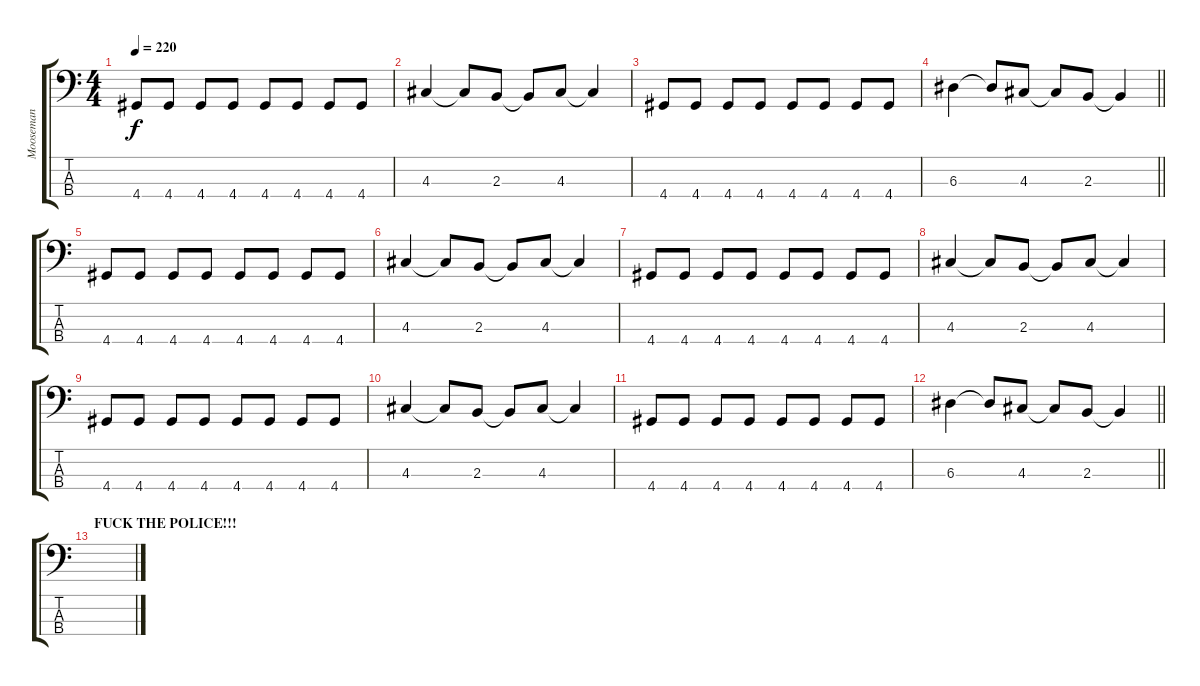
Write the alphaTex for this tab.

\track ("Mooseman" "Mooseman") {instrument electricbassfinger}
\staff {score tabs}
\tuning (G2 D2 A1 E1) {hide}
\ts (4 4)
\tempo 220
\clef f4
\ks c
4.4.8{dy f} 4.4.8 4.4.8 4.4.8 4.4.8 4.4.8 4.4.8 4.4.8 |
4.3.4 4.3{t}.8 2.3.8 2.3{t}.8 4.3.8 4.3{t}.4 |
4.4.8 4.4.8 4.4.8 4.4.8 4.4.8 4.4.8 4.4.8 4.4.8 |
\barLineRight lightlight
6.3.4 6.3{t}.8 4.3.8 4.3{t}.8 2.3.8 2.3{t}.4 |
4.4.8 4.4.8 4.4.8 4.4.8 4.4.8 4.4.8 4.4.8 4.4.8 |
4.3.4 4.3{t}.8 2.3.8 2.3{t}.8 4.3.8 4.3{t}.4 |
4.4.8 4.4.8 4.4.8 4.4.8 4.4.8 4.4.8 4.4.8 4.4.8 |
4.3.4 4.3{t}.8 2.3.8 2.3{t}.8 4.3.8 4.3{t}.4 |
4.4.8 4.4.8 4.4.8 4.4.8 4.4.8 4.4.8 4.4.8 4.4.8 |
4.3.4 4.3{t}.8 2.3.8 2.3{t}.8 4.3.8 4.3{t}.4 |
4.4.8 4.4.8 4.4.8 4.4.8 4.4.8 4.4.8 4.4.8 4.4.8 |
\barLineRight lightlight
6.3.4 6.3{t}.8 4.3.8 4.3{t}.8 2.3.8 2.3{t}.4 |
\section ("" "FUCK THE POLICE!!!")
